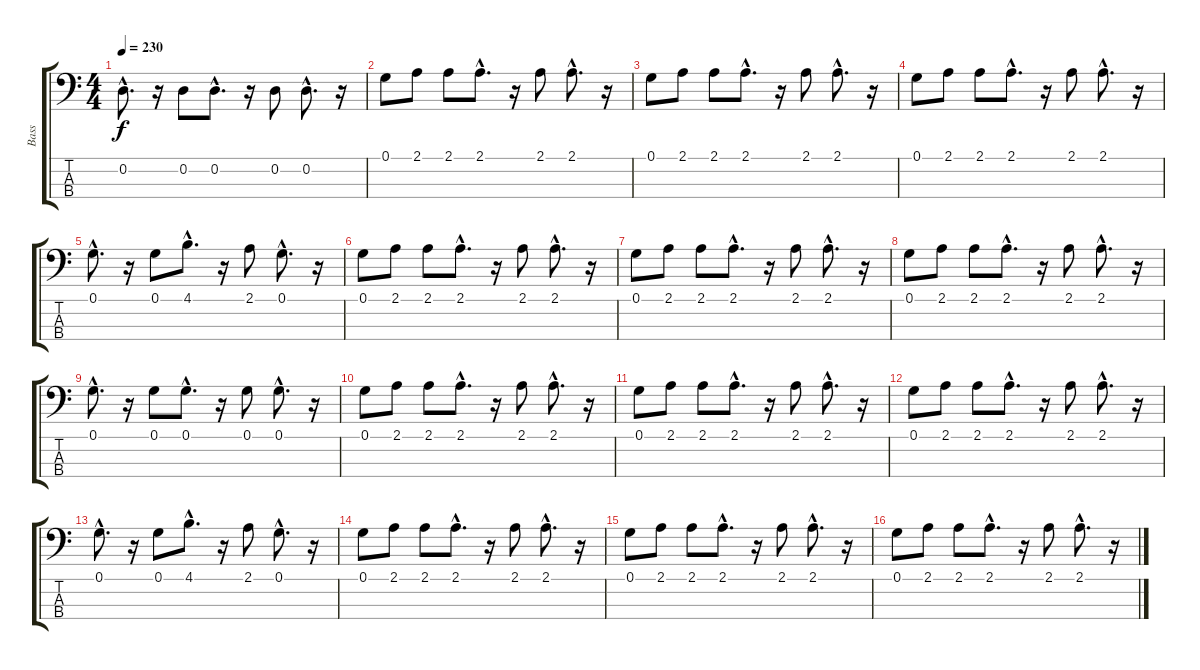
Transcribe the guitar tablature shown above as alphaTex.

\track ("Bass" "Bass") {instrument fretlessbass}
\staff {score tabs}
\tuning (G2 D2 A1 E1) {hide}
\ts (4 4)
\tempo 230
\clef f4
\ks c
0.2{hac}.8{d dy f} r.16 0.2.8 0.2{hac}.8{d} r.16 0.2.8 0.2{hac}.8{d} r.16 |
0.1.8 2.1.8 2.1.8 2.1{hac}.8{d} r.16 2.1.8 2.1{hac}.8{d} r.16 |
0.1.8 2.1.8 2.1.8 2.1{hac}.8{d} r.16 2.1.8 2.1{hac}.8{d} r.16 |
0.1.8 2.1.8 2.1.8 2.1{hac}.8{d} r.16 2.1.8 2.1{hac}.8{d} r.16 |
0.1{hac}.8{d} r.16 0.1.8 4.1{hac}.8{d} r.16 2.1.8 0.1{hac}.8{d} r.16 |
0.1.8 2.1.8 2.1.8 2.1{hac}.8{d} r.16 2.1.8 2.1{hac}.8{d} r.16 |
0.1.8 2.1.8 2.1.8 2.1{hac}.8{d} r.16 2.1.8 2.1{hac}.8{d} r.16 |
0.1.8 2.1.8 2.1.8 2.1{hac}.8{d} r.16 2.1.8 2.1{hac}.8{d} r.16 |
0.1{hac}.8{d} r.16 0.1.8 0.1{hac}.8{d} r.16 0.1.8 0.1{hac}.8{d} r.16 |
0.1.8 2.1.8 2.1.8 2.1{hac}.8{d} r.16 2.1.8 2.1{hac}.8{d} r.16 |
0.1.8 2.1.8 2.1.8 2.1{hac}.8{d} r.16 2.1.8 2.1{hac}.8{d} r.16 |
0.1.8 2.1.8 2.1.8 2.1{hac}.8{d} r.16 2.1.8 2.1{hac}.8{d} r.16 |
0.1{hac}.8{d} r.16 0.1.8 4.1{hac}.8{d} r.16 2.1.8 0.1{hac}.8{d} r.16 |
0.1.8 2.1.8 2.1.8 2.1{hac}.8{d} r.16 2.1.8 2.1{hac}.8{d} r.16 |
0.1.8 2.1.8 2.1.8 2.1{hac}.8{d} r.16 2.1.8 2.1{hac}.8{d} r.16 |
0.1.8 2.1.8 2.1.8 2.1{hac}.8{d} r.16 2.1.8 2.1{hac}.8{d} r.16
